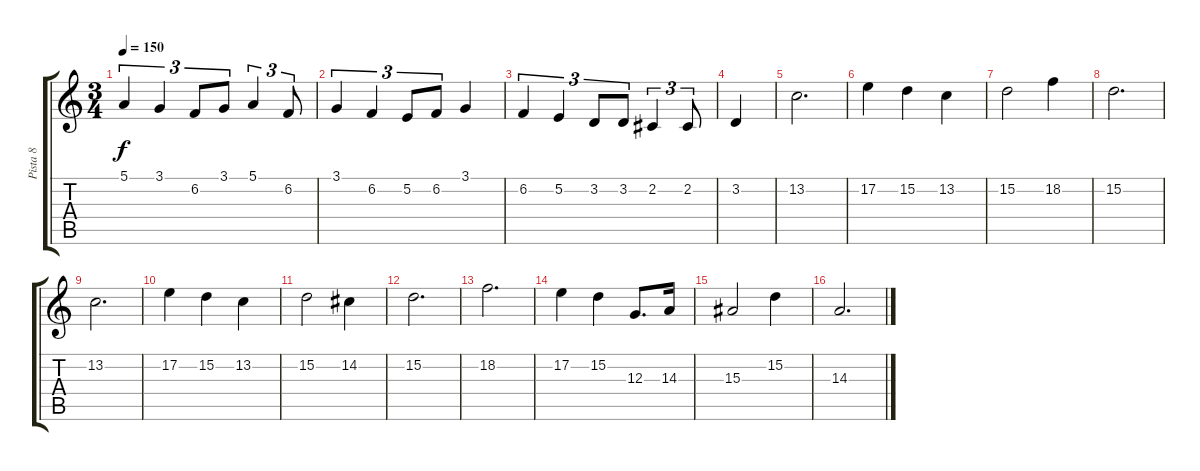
\track ("Pista 8" "Pista 8") {instrument altosax}
\staff {score tabs}
\tuning (E4 B3 G3 D3 A2 E2) {hide}
\ts (3 4)
\tempo 150
\clef g2
\ks c
5.1.4{tu (3 2) dy f} 3.1.4{tu (3 2)} 6.2.8{tu (3 2)} 3.1.8{tu (3 2)} 5.1.4{tu (3 2)} 6.2.8{tu (3 2)} |
3.1.4{tu (3 2)} 6.2.4{tu (3 2)} 5.2.8{tu (3 2)} 6.2.8{tu (3 2)} 3.1.4 |
6.2.4{tu (3 2)} 5.2.4{tu (3 2)} 3.2.8{tu (3 2)} 3.2.8{tu (3 2)} 2.2.4{tu (3 2)} 2.2.8{tu (3 2)} |
3.2.4 |
13.2.2{d} |
17.2.4 15.2.4 13.2.4 |
15.2.2 18.2.4 |
15.2.2{d} |
13.2.2{d} |
17.2.4 15.2.4 13.2.4 |
15.2.2 14.2.4 |
15.2.2{d} |
18.2.2{d} |
17.2.4 15.2.4 12.3.8{d} 14.3.16 |
15.3.2 15.2.4 |
14.3.2{d}
